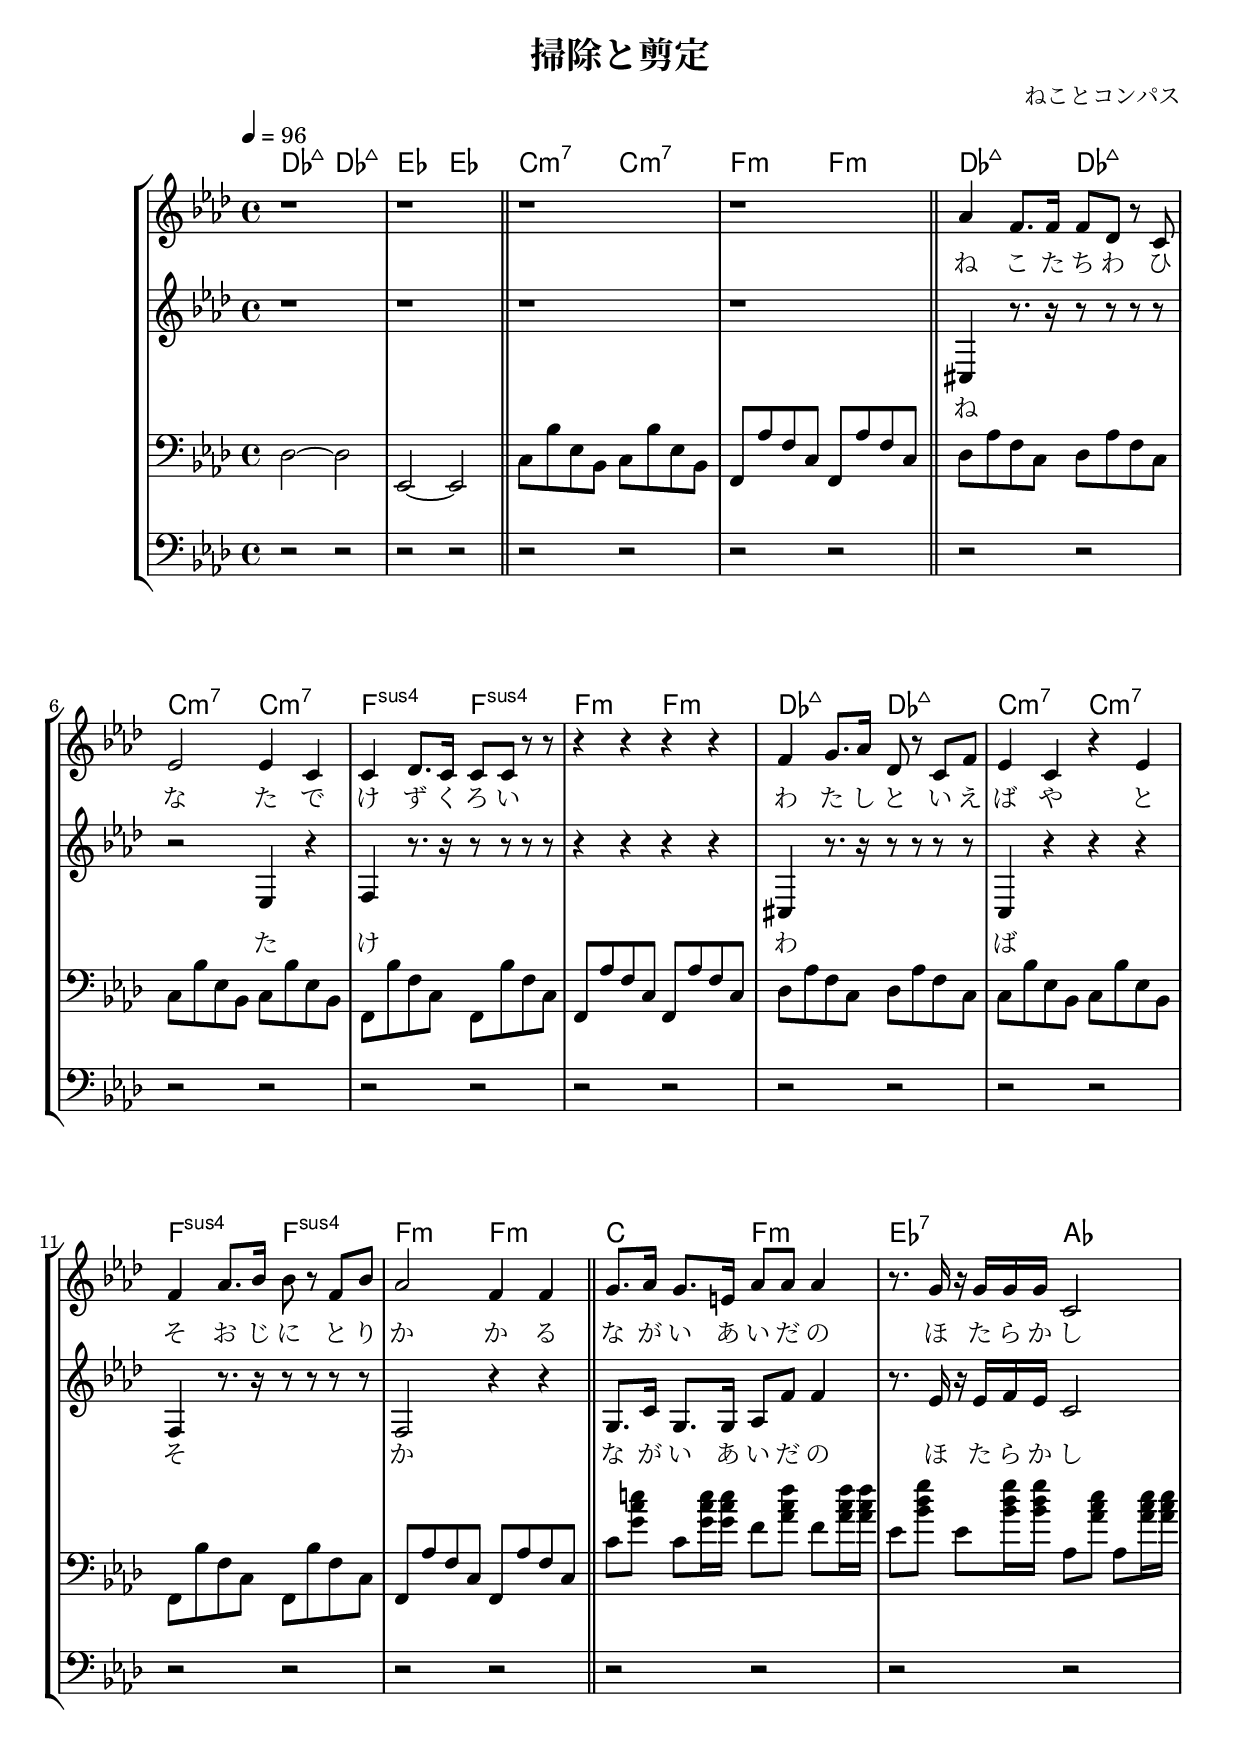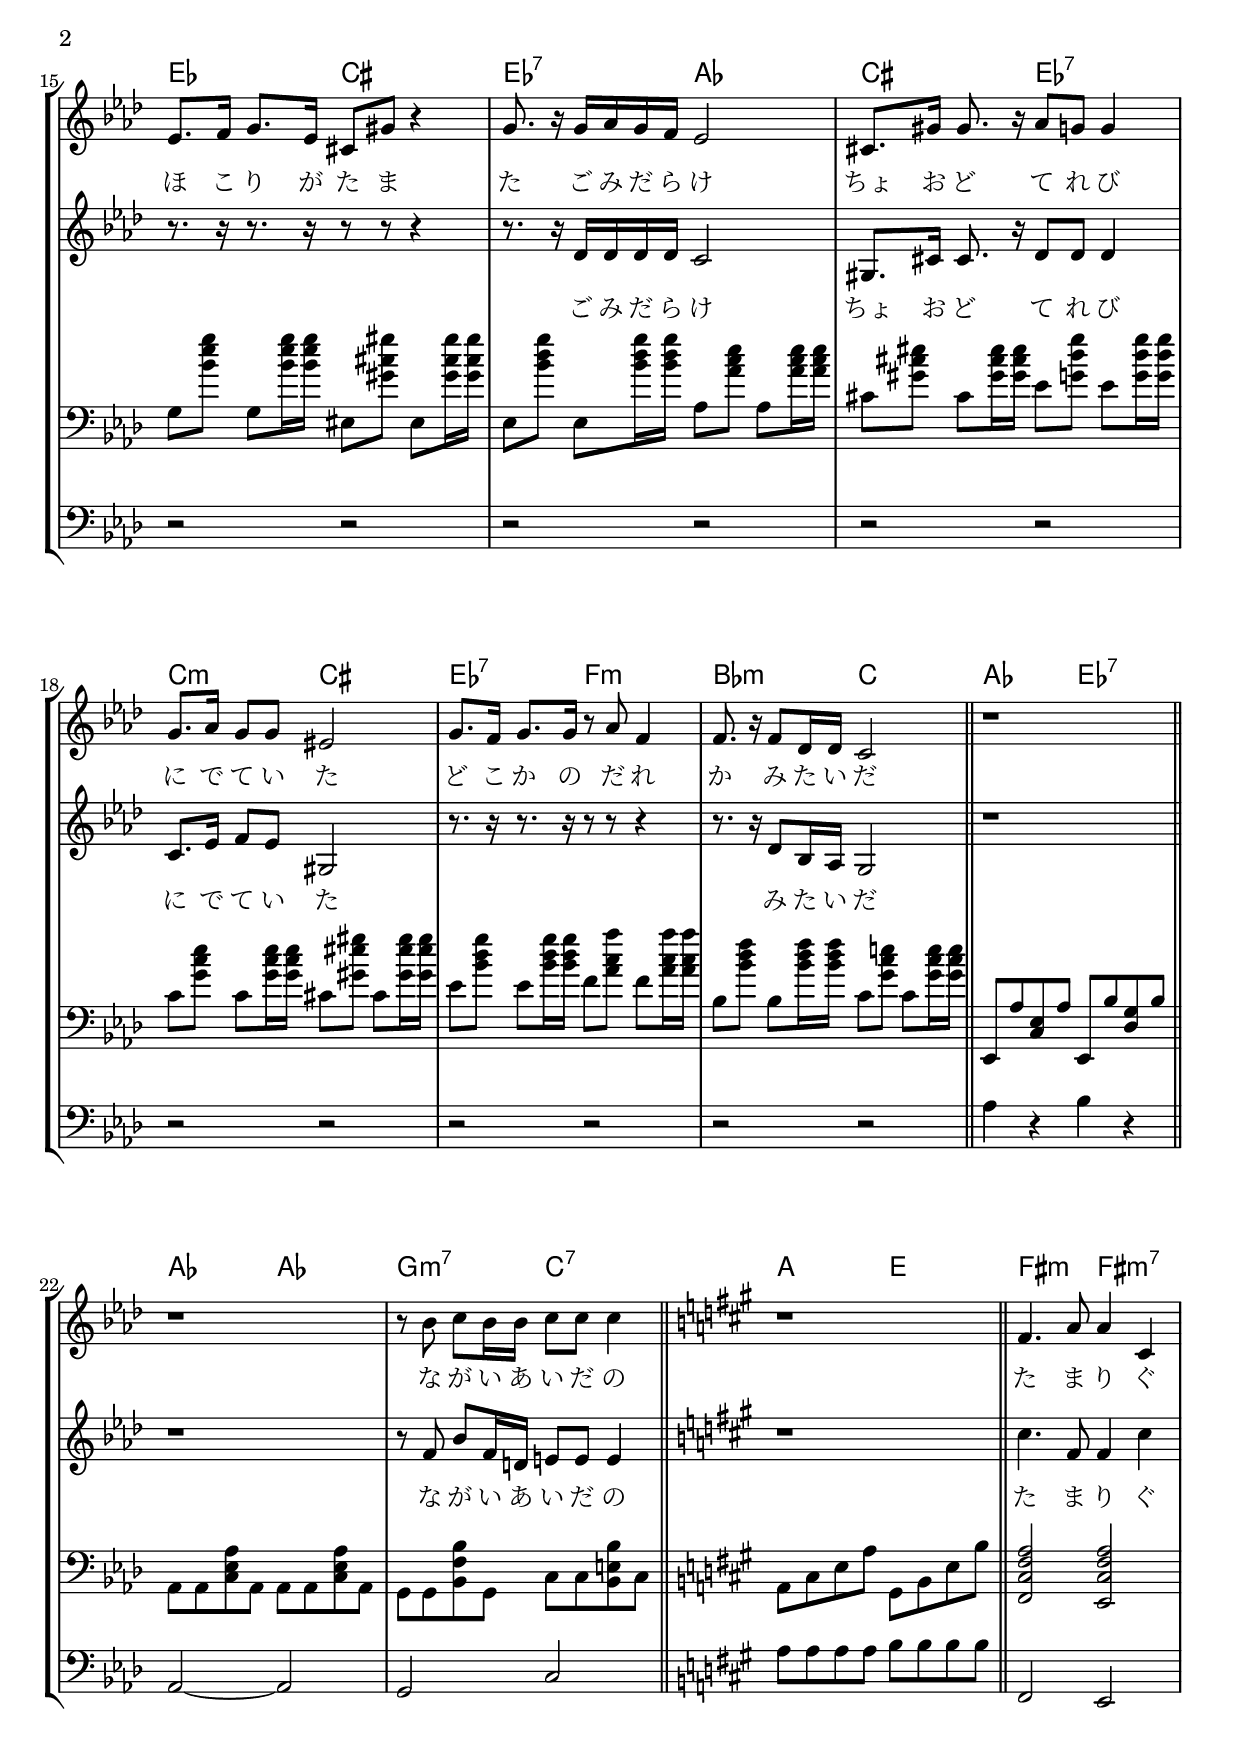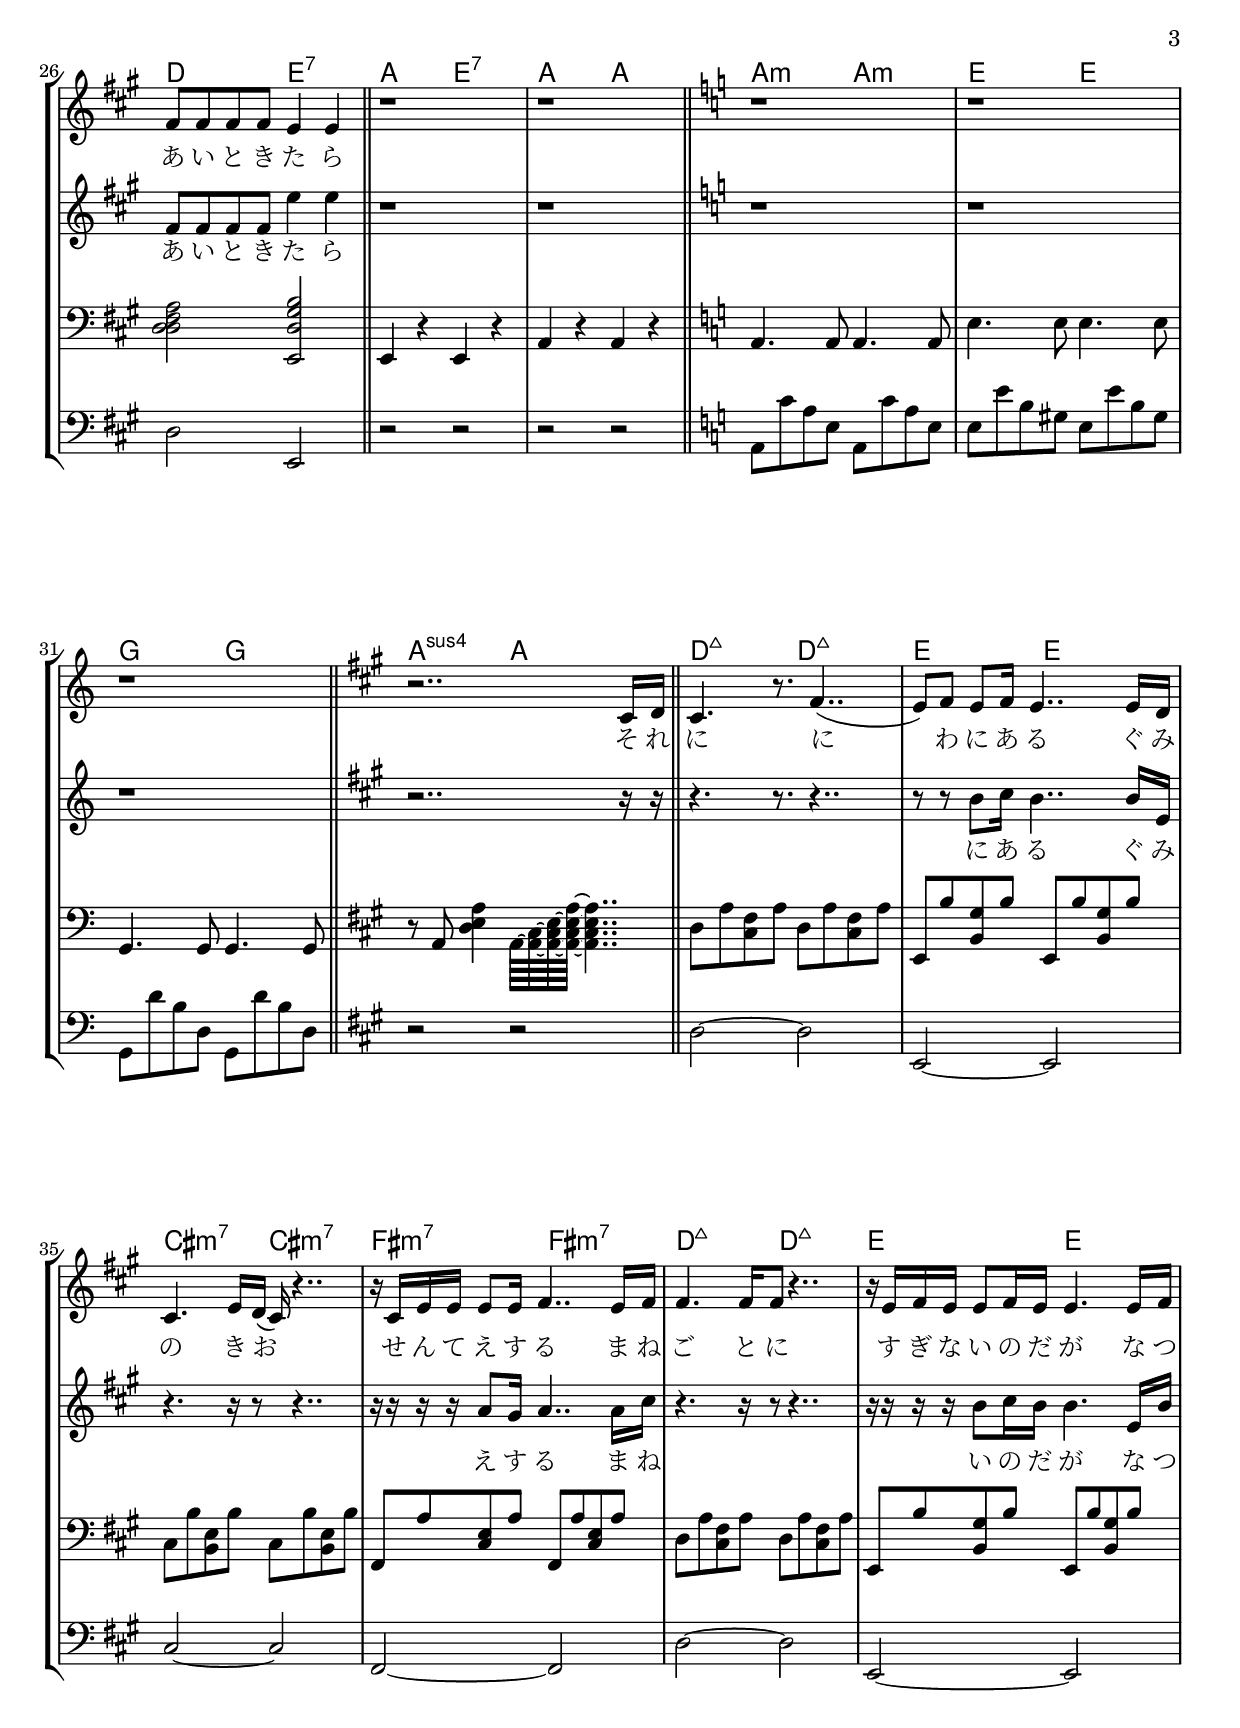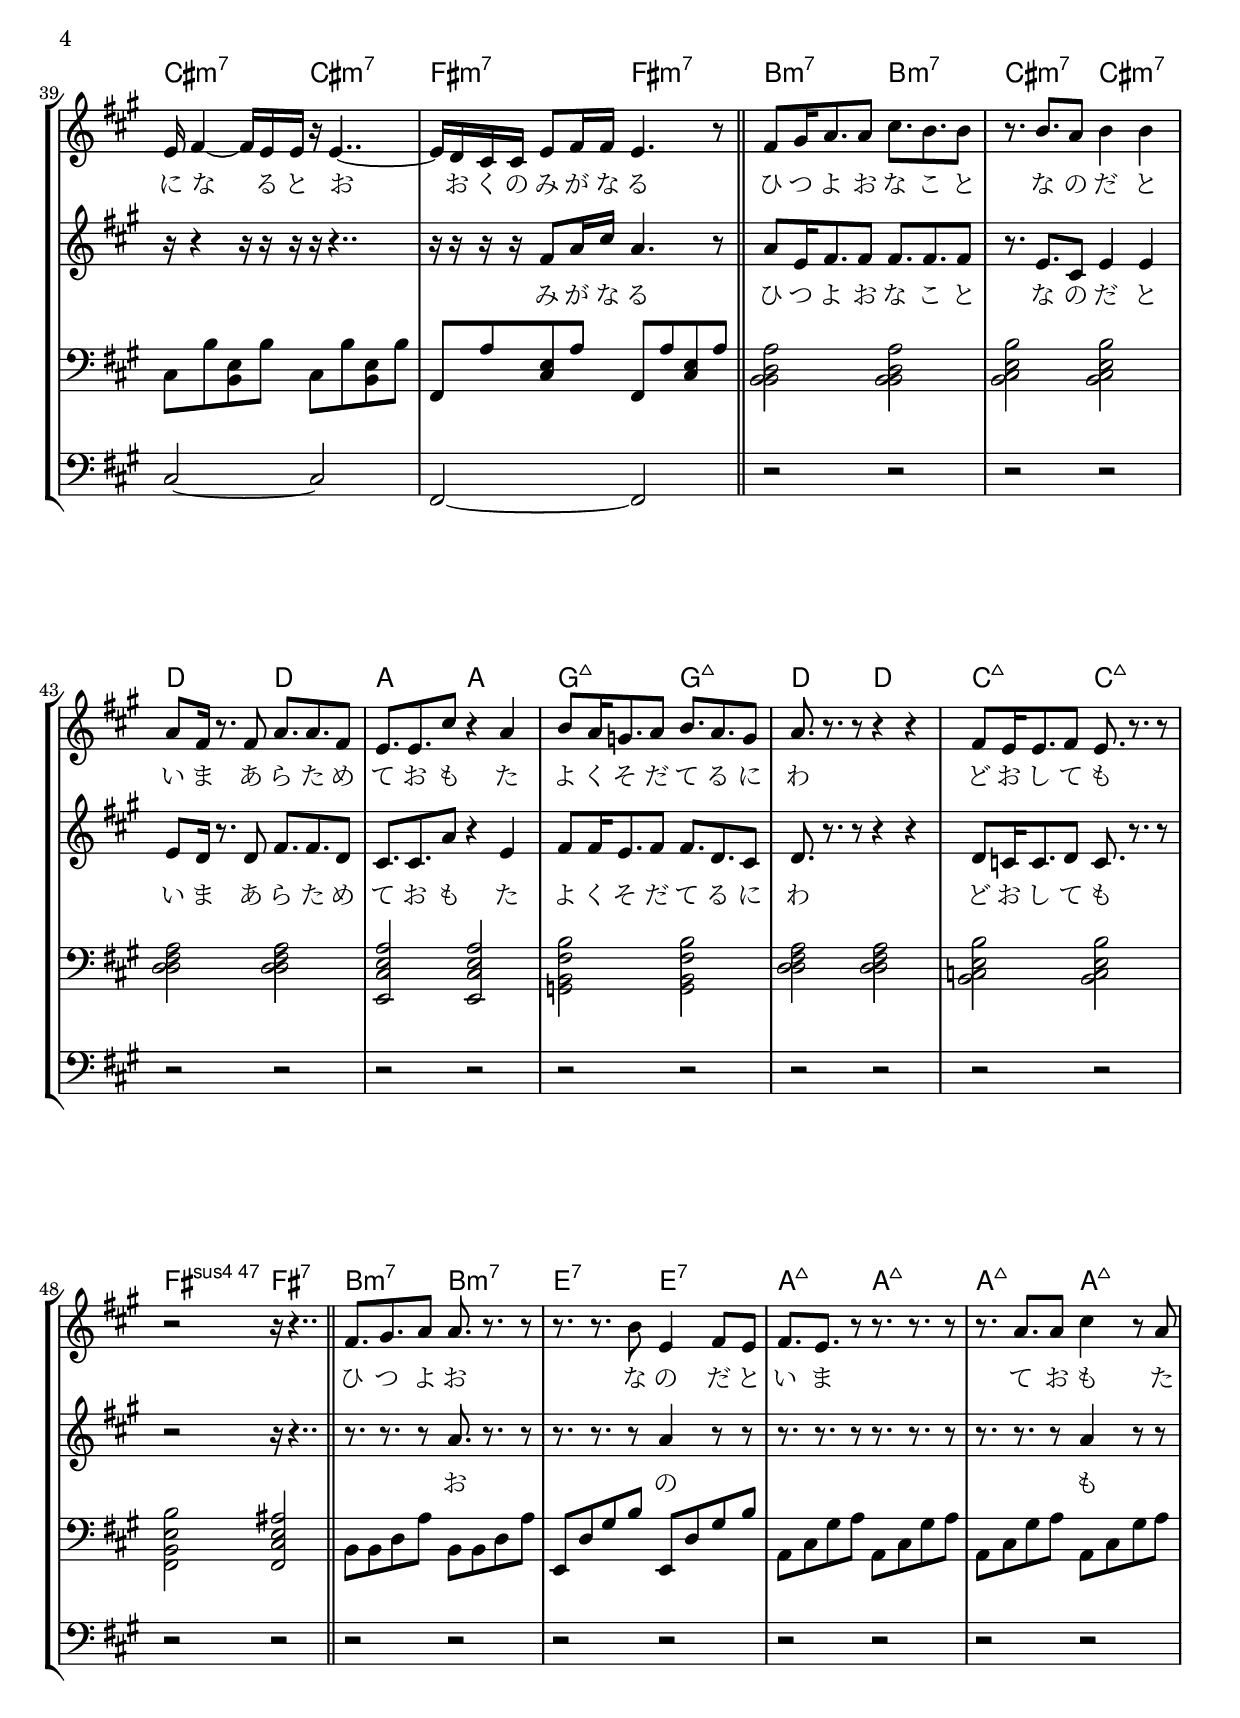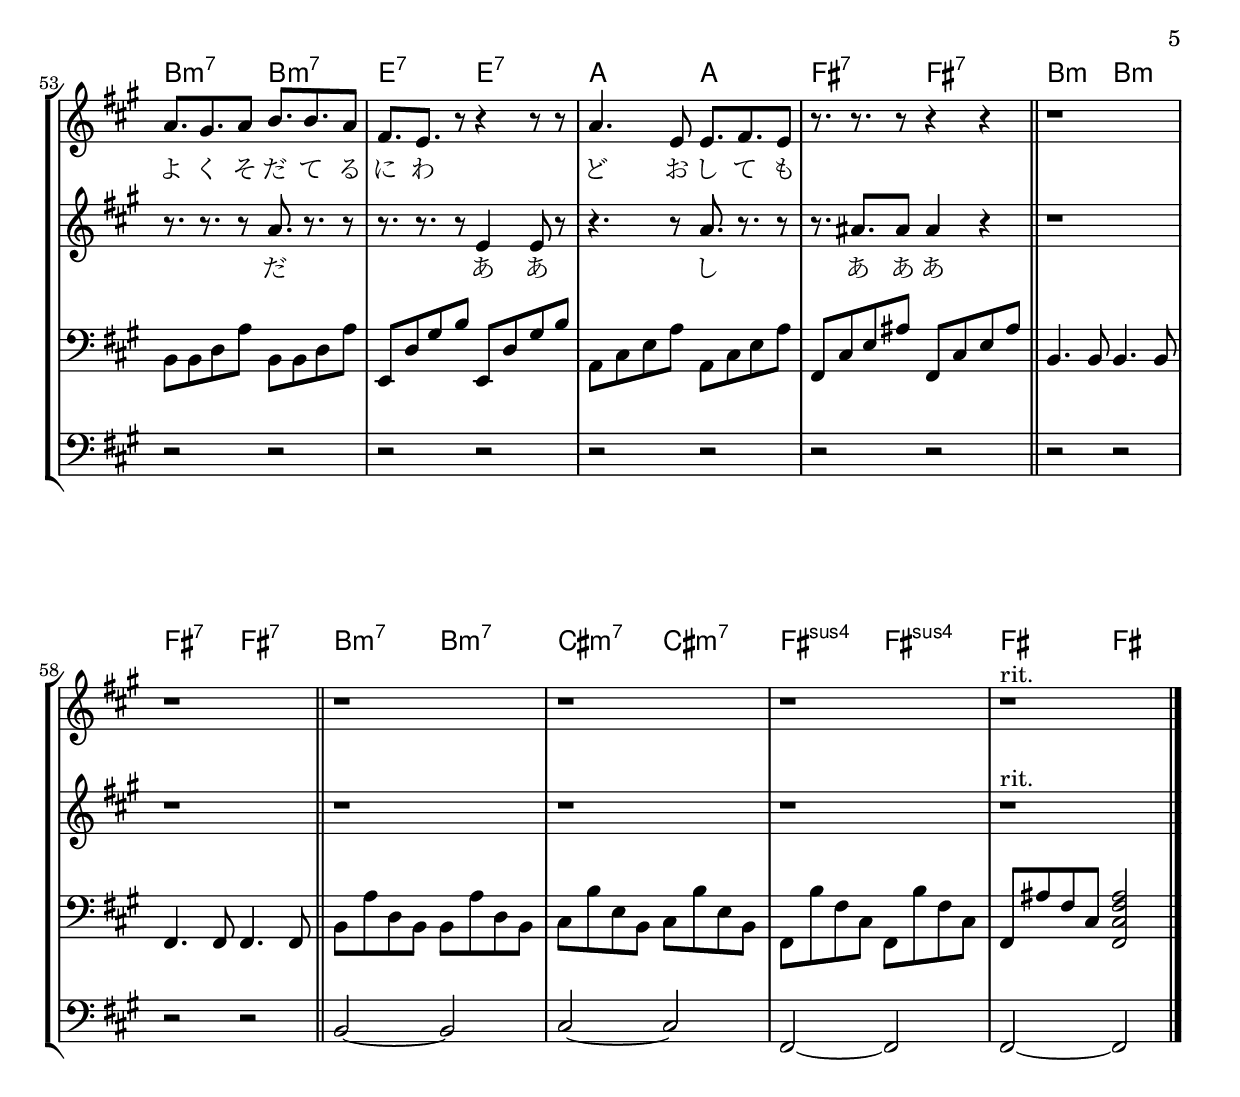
\version "2.12.1"

\header {
	title = \markup {掃除と剪定}
	composer = \markup \center-column {ねことコンパス}
}

harmony = \chordmode {
	des2:maj7 des:maj7 es es 

	c:min7 c:min7 f:m f:m 

	des:maj7 des:maj7 c:min7 c:min7 f:sus4 f:sus4 f:m f:m des:maj7 des:maj7 c:min7 c:min7 f:sus4 f:sus4 f:m f:m 

	c f:m es:7 as es cis es:7 as cis es:7 c:m cis es:7 f:m bes:m c 

	as es:7 

	as as g:min7 c:7 

	a e 

	fis:m fis:min7 d e:7 

	a e:7 a a 

	a:m a:m e e g g 

	a:sus4 a 

	d:maj7 d:maj7 e e cis:min7 cis:min7 fis:min7 fis:min7 d:maj7 d:maj7 e e cis:min7 cis:min7 fis:min7 fis:min7 

	b:min7 b:min7 cis:min7 cis:min7 d d a a g:maj7 g:maj7 d d c:maj7 c:maj7 fis:sus47 fis:7 

	b:min7 b:min7 e:7 e:7 a:maj7 a:maj7 a:maj7 a:maj7 b:min7 b:min7 e:7 e:7 a a fis:7 fis:7 

	b:m b:m fis:7 fis:7 

	b:min7 b:min7 cis:min7 cis:min7 fis:sus4 fis:sus4 fis fis 
}

melody = {
	\key as \major
	\tempo 4 = 96
	r1 | r1   
	r1 | r1   
	\set Staff.midiInstrument = #"fss0.37"
	as'4  f'8.  f'16  f'8  des'8  r8  c'8 
	es'2  es'4  c'4 
	c'4  des'8.  c'16  c'8  c'8  r8  r8 
	r4  r4  r4  r4 
	f'4  g'8.  as'16  des'8  r8  c'8  f'8 
	es'4  c'4  r4  es'4 
	f'4  as'8.  bes'16  bes'8  r8  f'8  bes'8 
	as'2  f'4  f'4
	\set Staff.midiInstrument = #"fss0.37"
	g'8.  as'16  g'8.  e'16  as'8  as'8  as'4 
	r8.  g'16  r16  g'16  g'16  g'16  c'2 
	es'8.  f'16  g'8.  es'16  cis'8  gis'8  r4 
	g'8.  r16  g'16  as'16  g'16  f'16  es'2 
	cis'8.  gis'16  gis'8.  r16  as'8  g'8  g'4 
	g'8.  as'16  g'8  g'8  eis'2 
	g'8.  f'16  g'8.  g'16  r8  as'8  f'4 
	f'8.  r16  f'8  des'16  des'16  c'2
	r1   
	\set Staff.midiInstrument = #"fss0.37"
	r1
r8 bes'8  c''8  bes'16  bes'16  c''8  c''8  c''4
	\key a \major
	r1   
	\set Staff.midiInstrument = #"fss0.37"
	fis'4.  a'8  a'4  cis'4 
	fis'8  fis'8  fis'8  fis'8  e'4  e'4
	r1 | r1   
	\key c \major
	r1 | r1 | r1   
	\key a \major
	r2.. 
	\set Staff.midiInstrument = #"fss0.37"
	cis'16  d'16 
	cis'4.  r8.  fis'4.. 
	(e'8)  fis'8  e'8  fis'16  e'4..  e'16  d'16 
	cis'4.  e'16  d'16  (cis'16)  r4.. 
	r16  cis'16  e'16  e'16  e'8  e'16  fis'4..  e'16  fis'16 
	fis'4.  fis'16  fis'8  r4.. 
	r16  e'16  fis'16  e'16  e'8  fis'16  e'16  e'4.  e'16  fis'16 
	e'16  fis'4~fis'16  e'16  e'16  r16  e'4..~ 
	e'16  d'16  cis'16  cis'16  e'8  fis'16  fis'16  e'4.  	r8 	\set Staff.midiInstrument = #"fss0.37"
	fis'8  gis'16  a'8.  a'8  cis''8.  b'8.  b'8 
	r8.  b'8.  a'8  b'4  b'4 
	a'8  fis'16  r8.  fis'8  a'8.  a'8.  fis'8 
	e'8.  e'8.  cis''8  r4  a'4 
	b'8  a'16  g'8.  a'8  b'8.  a'8.  g'8 
	a'8.  r8.  r8  r4  r4 
	fis'8  e'16  e'8.  fis'8  e'8.  r8.  r8 
	r2  r16  	r4.. 	\set Staff.midiInstrument = #"Pad 8 (sweep)"
	fis'8.  gis'8.  a'8  a'8.  r8.  r8 
	r8.  r8.  b'8  e'4  fis'8  e'8 
	fis'8.  e'8.  r8  r8.  r8.  r8 
	r8.  a'8.  a'8  cis''4  r8  a'8 
	a'8.  gis'8.  a'8  b'8.  b'8.  a'8 
	fis'8.  e'8.  r8  r4  r8  r8 
	a'4.  e'8  e'8.  fis'8.  e'8 
	r8.  r8.  r8  r4  	r4 	r1 | r1   
	r1 | r1 | r1 | r1^"rit." \bar "|."
}

words = \lyricmode {
	
	
	ね  こ  た  ち  わ  ひ  な  た  で  け  ず  く  ろ  い  わ  た  し  と  い  え  ば  や  と  そ  お  じ  に  と  り  か  か  る  
	な  が  い  あ  い  だ  の  ほ  た  ら  か  し  ほ  こ  り  が  た  ま  た  ご  み  だ  ら  け  ちょ  お  ど  て  れ  び  に  で  て  い  た  ど  こ  か  の  だ  れ  か  み  た  い  だ  
	
	な  が  い  あ  い  だ  の  
	
	た  ま  り  ぐ  あ  い  と  き  た  ら  
	
	
	
	そ  れ  に  に  わ  に  あ  る  ぐ  み  の  き  お  せ  ん  て  え  す  る  ま  ね  ご  と  に  す  ぎ  な  い  の  だ  が  な  つ  に  な  る  と  お  お  く  の  み  が  な  る  
	ひ  つ  よ  お  な  こ  と  な  の  だ  と  い  ま  あ  ら  た  め  て  お  も  た  よ  く  そ  だ  て  る  に  わ  ど  お  し  て  も  
	ひ  つ  よ  お  な  の  だ  と  い  ま  て  お  も  た  よ  く  そ  だ  て  る  に  わ  ど  お  し  て  も  
	
	
}

secondmelody = {
	\key as \major
	\tempo 4 = 96
	r1 | r1   
	r1 | r1   
	\set Staff.midiInstrument = #"Acoustic Bass"
	cis4  r8.  r16  r8  r8  r8  r8 
	r2  es4  r4 
	f4  r8.  r16  r8  r8  r8  r8 
	r4  r4  r4  r4 
	cis4  r8.  r16  r8  r8  r8  r8 
	c4  r4  r4  r4 
	f4  r8.  r16  r8  r8  r8  r8 
	f2  r4  r4
	\set Staff.midiInstrument = #"Voice Oohs"
	g8.  c'16  g8.  g16  as8  f'8  f'4 
	r8.  es'16  r16  es'16  f'16  es'16  c'2 
	r8.  r16  r8.  r16  r8  r8  r4 
	r8.  r16  des'16  des'16  des'16  des'16  c'2 
	gis8.  cis'16  cis'8.  r16  des'8  des'8  des'4 
	c'8.  es'16  f'8  es'8  gis2 
	r8.  r16  r8.  r16  r8  r8  r4 
	r8.  r16  des'8  bes16  as16  g2
	r1   
	\set Staff.midiInstrument = #"fss0.29"
	r1
r8 f'8  bes'8  f'16  d'16  e'8  e'8  e'4
	\key a \major
	r1   
	\set Staff.midiInstrument = #"fss0.35"
	cis''4.  fis'8  fis'4  cis''4 
	fis'8  fis'8  fis'8  fis'8  e''4  e''4
	r1 | r1   
	\key c \major
	r1 | r1 | r1   
	\key a \major
	r2.. 
	\set Staff.midiInstrument = #"Pad 7 (halo)"
	r16  r16 
	r4.  r8.  r4.. 
	r8  r8  b'8  cis''16  b'4..  b'16  e'16 
	r4.  r16  r8  r4.. 
	r16  r16  r16  r16  a'8  gis'16  a'4..  a'16  cis''16 
	r4.  r16  r8  r4.. 
	r16  r16  r16  r16  b'8  cis''16  b'16  b'4.  e'16  b'16 
	r16  r4 r16  r16  r16  r16  r4.. 
	r16  r16  r16  r16  fis'8  a'16  cis''16  a'4.  	r8 	\set Staff.midiInstrument = #"fss0.35"
	a'8  e'16  fis'8.  fis'8  fis'8.  fis'8.  fis'8 
	r8.  e'8.  cis'8  e'4  e'4 
	e'8  d'16  r8.  d'8  fis'8.  fis'8.  d'8 
	cis'8.  cis'8.  a'8  r4  e'4 
	fis'8  fis'16  e'8.  fis'8  fis'8.  d'8.  cis'8 
	d'8.  r8.  r8  r4  r4 
	d'8  c'16  c'8.  d'8  c'8.  r8.  r8 
	r2  r16  	r4.. 	\set Staff.midiInstrument = #"FX 4 (atmosphere)"
	r8.  r8.  r8  a'8.  r8.  r8 
	r8.  r8.  r8  a'4  r8  r8 
	r8.  r8.  r8  r8.  r8.  r8 
	r8.  r8.  r8  a'4  r8  r8 
	r8.  r8.  r8  a'8.  r8.  r8 
	r8.  r8.  r8  e'4  e'8  r8 
	r4.  r8  a'8.  r8.  r8 
	r8.  ais'8.  ais'8  ais'4  	r4 	r1 | r1   
	r1 | r1 | r1 | r1^"rit." \bar "|."
}

secondwords = \lyricmode {
	
	
	ね  た  け  わ  ば  そ  か  
	な  が  い  あ  い  だ  の  ほ  た  ら  か  し  ご  み  だ  ら  け  ちょ  お  ど  て  れ  び  に  で  て  い  た  み  た  い  だ  
	
	な  が  い  あ  い  だ  の  
	
	た  ま  り  ぐ  あ  い  と  き  た  ら  
	
	
	
	に  あ  る  ぐ  み  え  す  る  ま  ね  い  の  だ  が  な  つ  み  が  な  る  
	ひ  つ  よ  お  な  こ  と  な  の  だ  と  い  ま  あ  ら  た  め  て  お  も  た  よ  く  そ  だ  て  る  に  わ  ど  お  し  て  も  
	お  の  も  だ  あ  あ  し  あ  あ  あ  
	
	
}

tempochange = {
	\tempo 4 = 96
	r1 | r1 \bar "||"
	\tempo 4 = 96
	r1 | r1 \bar "||"
	\tempo 4 = 96
	r1 | r1 | r1 | r1 | r1 | r1 | r1 | r1 \bar "||"
	\tempo 4 = 96
	r1 | r1 | r1 | r1 | r1 | r1 | r1 | r1 \bar "||"
	\tempo 4 = 96
	r1 \bar "||"
	\tempo 4 = 96
	r1 | r1 \bar "||"
	\tempo 4 = 96
	r1 \bar "||"
	\tempo 4 = 96
	r1 | r1 \bar "||"
	\tempo 4 = 96
	r1 | r1 \bar "||"
	\tempo 4 = 96
	r1 | r1 | r1 \bar "||"
	\tempo 4 = 96
	r1 \bar "||"
	\tempo 4 = 96
	r1 | r1 | r1 | r1 | r1 | r1 | r1 | r1 \bar "||"
	\tempo 4 = 96
	r1 | r1 | r1 | r1 | r1 | r1 | r1 | r1 \bar "||"
	\tempo 4 = 96
	r1 | r1 | r1 | r1 | r1 | r1 | r1 | r1 \bar "||"
	\tempo 4 = 96
	r1 | r1 \bar "||"
	\tempo 4 = 96
	r1 | r1 | r1 | \tempo 4 = 72 r2 \tempo 4 = 64 r2 \bar "|."
}

mainacc = {
	\clef bass
	\set Staff.midiInstrument = #"Blown Bottle"
	\key as \major
	\tempo 4 = 96
	des2
	~des2
	es,2
	~es,2
	\bar "||"

	\set Staff.midiInstrument = #"Pad 3 (polysynth)"
	c8 bes es bes,
	c8 bes es bes,
	f,8 as f c
	f,8 as f c
	\bar "||"

	\set Staff.midiInstrument = #"Tenor Sax"
	des8 as f c
	des8 as f c
	c8 bes es bes,
	c8 bes es bes,
	f,8 bes f c
	f,8 bes f c
	f,8 as f c
	f,8 as f c
	des8 as f c
	des8 as f c
	c8 bes es bes,
	c8 bes es bes,
	f,8 bes f c
	f,8 bes f c
	f,8 as f c
	f,8 as f c
	\bar "||"

	\set Staff.midiInstrument = #"Bassoon"
	c'8 <g' c'' e''> c' <g' c'' e''>16 <g' c'' e''>
	f'8 <as' c'' f''> f' <as' c'' f''>16 <as' c'' f''>
	es'8 <bes' des'' g''> es' <bes' des'' g''>16 <bes' des'' g''>
	as8 <as' c'' es''> as <as' c'' es''>16 <as' c'' es''>
	g8 <bes' es'' g''> g <bes' es'' g''>16 <bes' es'' g''>
	eis8 <gis' cis'' gis''> eis <gis' cis'' gis''>16 <gis' cis'' gis''>
	es8 <bes' des'' g''> es <bes' des'' g''>16 <bes' des'' g''>
	as8 <as' c'' es''> as <as' c'' es''>16 <as' c'' es''>
	cis'8 <gis' cis'' eis''> cis' <gis' cis'' eis''>16 <gis' cis'' eis''>
	es'8 <g' des'' g''> es' <g' des'' g''>16 <g' des'' g''>
	c'8 <g' c'' es''> c' <g' c'' es''>16 <g' c'' es''>
	cis'8 <gis' eis'' gis''> cis' <gis' eis'' gis''>16 <gis' eis'' gis''>
	es'8 <bes' des'' g''> es' <bes' des'' g''>16 <bes' des'' g''>
	f'8 <as' c'' as''> f' <as' c'' as''>16 <as' c'' as''>
	bes8 <bes' des'' f''> bes <bes' des'' f''>16 <bes' des'' f''>
	c'8 <g' c'' e''> c' <g' c'' e''>16 <g' c'' e''>
	\bar "||"

	\set Staff.midiInstrument = #"Lead 2 (sawtooth)"
	es,8 as <c es> as
	es,8 bes <des g> bes
	\bar "||"

	\set Staff.midiInstrument = #"Bassoon"
	as,8 as,8 <c es as>8 as,8
	as,8 as,8 <c es as>8 as,8
	g,8 g,8 <bes, f bes>8 g,8
	c8 c8 <bes, e bes>8 c8
	\bar "||"

	\set Staff.midiInstrument = #"Distorted Guitar"
	\key a \major
	a,8 cis8 e8 a8
	gis,8 b,8 e8 b8
	\bar "||"

	\set Staff.midiInstrument = #"Flute"
	<fis, cis fis a>2
	<e, cis fis a>2
	<d d fis a>2
	<e, d gis b>2
	\bar "||"

	\set Staff.midiInstrument = #"Flute"
	e,4 r4
	e,4 r4
	a,4 r4
	a,4 r4
	\bar "||"

	\set Staff.midiInstrument = #"Tuba"
	\key c \major
	a,4.a,8
	a,4.a,8
	e4.e8
	e4.e8
	g,4.g,8
	g,4.g,8
	\bar "||"

	\set Staff.midiInstrument = #"Rock Organ"
	\key a \major
	r8 a,8 <d e a>4
	a,64~ <a,~ cis~> <a,~ cis~ e~> <a, cis e a>~ <a, cis e a>4..
	\bar "||"

	\set Staff.midiInstrument = #"Bassoon"
	d8 a <cis fis> a
	d8 a <cis fis> a
	e,8 b <b, gis> b
	e,8 b <b, gis> b
	cis8 b <b, e> b
	cis8 b <b, e> b
	fis,8 a <cis e> a
	fis,8 a <cis e> a
	d8 a <cis fis> a
	d8 a <cis fis> a
	e,8 b <b, gis> b
	e,8 b <b, gis> b
	cis8 b <b, e> b
	cis8 b <b, e> b
	fis,8 a <cis e> a
	fis,8 a <cis e> a
	\bar "||"

	\set Staff.midiInstrument = #"Bassoon"
	<b, b, d a>2
	<b, b, d a>2
	<cis b, e b>2
	<cis b, e b>2
	<d d fis a>2
	<d d fis a>2
	<e, cis e a>2
	<e, cis e a>2
	<g, b, fis b>2
	<g, b, fis b>2
	<d d fis a>2
	<d d fis a>2
	<c b, e b>2
	<c b, e b>2
	<fis, b, e b>2
	<fis, cis e ais>2
	\bar "||"

	\set Staff.midiInstrument = #"Flute"
	b,8 b,8 d8 a8
	b,8 b,8 d8 a8
	e,8 d8 gis8 b8
	e,8 d8 gis8 b8
	a,8 cis8 gis8 a8
	a,8 cis8 gis8 a8
	a,8 cis8 gis8 a8
	a,8 cis8 gis8 a8
	b,8 b,8 d8 a8
	b,8 b,8 d8 a8
	e,8 d8 gis8 b8
	e,8 d8 gis8 b8
	a,8 cis8 e8 a8
	a,8 cis8 e8 a8
	fis,8 cis8 e8 ais8
	fis,8 cis8 e8 ais8
	\bar "||"

	\set Staff.midiInstrument = #"FX 2 (soundtrack)"
	b,4.b,8
	b,4.b,8
	fis,4.fis,8
	fis,4.fis,8
	\bar "||"

	\set Staff.midiInstrument = #"Synthstrings 2"
	b,8 a d b,
	b,8 a d b,
	cis8 b e b,
	cis8 b e b,
	fis,8 b fis cis
	fis,8 b fis cis
	fis,8 ais fis cis
	<fis, cis fis ais>2
	\bar "|."
}

subacc = {
	\clef bass
	\set Staff.midiInstrument = #"Acoustic grand"
	\key as \major
	\tempo 4 = 96
	r2
	r2
	r2
	r2
	\bar "||"

	\set Staff.midiInstrument = #"Acoustic grand"
	r2
	r2
	r2
	r2
	\bar "||"

	\set Staff.midiInstrument = #"Acoustic grand"
	r2
	r2
	r2
	r2
	r2
	r2
	r2
	r2
	r2
	r2
	r2
	r2
	r2
	r2
	r2
	r2
	\bar "||"

	\set Staff.midiInstrument = #"Acoustic grand"
	r2
	r2
	r2
	r2
	r2
	r2
	r2
	r2
	r2
	r2
	r2
	r2
	r2
	r2
	r2
	r2
	\bar "||"

	\set Staff.midiInstrument = #"Pad 1 (new age)"
	as4 r4
	bes4 r4
	\bar "||"

	\set Staff.midiInstrument = #"Distorted Guitar"
	as,2
	~as,2
	g,2
	~c2
	\bar "||"

	\set Staff.midiInstrument = #"Synthbrass 1"
	\key a \major
	a8 a8 a8 a8
	b8 b8 b8 b8
	\bar "||"

	\set Staff.midiInstrument = #"Overdriven Guitar"
	fis,2
	~e,2
	d2
	~e,2
	\bar "||"

	\set Staff.midiInstrument = #"Acoustic grand"
	r2
	r2
	r2
	r2
	\bar "||"

	\set Staff.midiInstrument = #"Pad 4 (choir)"
	\key c \major
	a,8 c' a e
	a,8 c' a e
	e8 e' b gis
	e8 e' b gis
	g,8 d' b d
	g,8 d' b d
	\bar "||"

	\set Staff.midiInstrument = #"Acoustic grand"
	\key a \major
	r2
	r2
	\bar "||"

	\set Staff.midiInstrument = #"Rock Organ"
	d2
	~d2
	e,2
	~e,2
	cis2
	~cis2
	fis,2
	~fis,2
	d2
	~d2
	e,2
	~e,2
	cis2
	~cis2
	fis,2
	~fis,2
	\bar "||"

	\set Staff.midiInstrument = #"Acoustic grand"
	r2
	r2
	r2
	r2
	r2
	r2
	r2
	r2
	r2
	r2
	r2
	r2
	r2
	r2
	r2
	r2
	\bar "||"

	\set Staff.midiInstrument = #"Acoustic grand"
	r2
	r2
	r2
	r2
	r2
	r2
	r2
	r2
	r2
	r2
	r2
	r2
	r2
	r2
	r2
	r2
	\bar "||"

	\set Staff.midiInstrument = #"Acoustic grand"
	r2
	r2
	r2
	r2
	\bar "||"

	\set Staff.midiInstrument = #"Bright Acoustic"
	b,2
	~b,2
	cis2
	~cis2
	fis,2
	~fis,2
	fis,2
	~fis,2
	\bar "|."
}

percA = {
	\drummode {
	r1 |r1 \bar "||"
	r1 |r1 \bar "||"
	r1 |r1 |r1 |r1 |r1 |r1 |r1 |r1 \bar "||"
	r1  |r1  |r1  |r1  |r1  |r1  |r1  |r2 r8 hho4 hho8  \bar "||"
	hh4 hh8 hh4. hh4  \bar "||"
	cymr4 cymr4 cymr4 cymr4  |cymr4 cymr8 cymr16 cymr16 cymr4 cymr4  \bar "||"
	hh4 hh4 hh2  \bar "||"
	hh8 hh8 hh8 hh8 hh8 hh8 hh8 hh8  |r8 hh2. r8  \bar "||"
	r1 |r1 \bar "||"
	r1 |r1 |r1 \bar "||"
	r1 \bar "||"
	r1  |r1  |r1  |r1  |r1  |r1  |r1  |r2 r8 hho4 hho8  \bar "||"
	r8 cymr16 cymr16 cymr8 cymr16 cymr16 cymr8 cymr16 cymr16 cymr8 cymr8  |cymr8 cymr16 cymr16 cymr8 cymr16 cymr16 cymr8 cymr16 cymr16 cymr8 cymr8  |cymr8 cymr16 cymr16 cymr8 cymr16 cymr16 cymr8 cymr16 cymr16 cymr8 cymr16 cymr16  |cymr8 cymr16 cymr16 cymr8 cymr16 cymr16 cymr8 cymr16 cymr16 cymr8 cymr8  |r8 cymr16 cymr16 cymr8 cymr16 cymr16 cymr8 cymr16 cymr16 cymr8 cymr8  |cymr8 cymr16 cymr16 cymr8 cymr16 cymr16 cymr8 cymr16 cymr16 cymr8 cymr8  |cymr8 cymr16 cymr16 cymr8 cymr16 cymr16 cymr8 cymr16 cymr16 cymr8 cymr16 cymr16  |cymr8 cymr16 cymr16 cymr8 cymr16 cymr16 cymr8 cymr16 cymr16 cymr8 cymr8  \bar "||"
	cymr4 cymr4 cymr4 cymr4  |cymr4 cymr8 cymr16 cymr16 cymr4 cymr4  |cymr4 cymr4 cymr4 cymr4  |cymr4 cymr2.  |cymr4 cymr4 cymr4 cymr4  |cymr4 cymr8 cymr16 cymr16 cymr4 cymr4  |cymr4 cymr4 cymr4 cymr4  |cymr4 cymr2.  \bar "||"
	r1 |r1 \bar "||"
	r1  |r1  |r1  |r2 r8 hho4 hho8  \bar "|."
	}
}

percB = {
	\drummode {
	r1 |r1 \bar "||"
	r1 |r1 \bar "||"
	r1 |r1 |r1 |r1 |r1 |r1 |r1 |r1 \bar "||"
	r4. hhp2 hhp8  |r4. hhp2 hhp8  |r4. hhp2 hhp8  |r4. hhp2 hhp8  |r4. hhp2 hhp8  |r4. hhp2 hhp8  |r4. hhp2 hhp8  |hhp4 hhp4 hhp4 hhp4  \bar "||"
	r8 hhp2 hhp4.  \bar "||"
	r2 sn2  |r2 sn2  \bar "||"
	r4 sn4 r16 sn16 sn16 sn16 sn16 sn16 sn16 sn16  \bar "||"
	r4 sn8. sn8 sn8. sn8. sn16  |r4 sn2 sn4  \bar "||"
	r1 |r1 \bar "||"
	r1 |r1 |r1 \bar "||"
	r1 \bar "||"
	r4. hhp2 hhp8  |r4. hhp2 hhp8  |r4. hhp2 hhp8  |r4. hhp2 hhp8  |r4. hhp2 hhp8  |r4. hhp2 hhp8  |r4. hhp2 hhp8  |hhp4 hhp4 hhp4 hhp4  \bar "||"
	r4 sn2 sn4  |r4 sn8 sn4. sn4  |r4 sn2 sn4  |r4 sn8 sn4. sn4  |r4 sn2 sn4  |r4 sn8 sn4. sn4  |r4 sn2 sn4  |r4 sn2 sn8 sn16 sn16  \bar "||"
	r2 sn2  |r2 sn2  |r2 sn2  |r8 sn8 sn2.  |r2 sn2  |r2 sn2  |r2 sn2  |r8 sn8 sn2.  \bar "||"
	r1 |r1 \bar "||"
	r4. hhp2 hhp8  |r4. hhp2 hhp8  |r4. hhp2 hhp8  |hhp4 hhp4 hhp4 hhp4  \bar "|."
	}
}

percC = {
	\drummode {
	r1 |r1 \bar "||"
	r1 |r1 \bar "||"
	r1 |r1 |r1 |r1 |r1 |r1 |r1 |r1 \bar "||"
	hh4 hh4 hh4 hh4  |hh4 hh4 hh4 hh4  |hh4 hh4 hh4 hh4  |hh4 hh4 hh4 hh4  |hh4 hh4 hh4 hh4  |hh4 hh4 hh4 hh4  |hh4 hh4 hh4 hh4  |r4. hh2 r8  \bar "||"
	r4 sn2 sn8 sn16 sn16  \bar "||"
	bd2. r8 bd8  |bd2 r8 bd4.  \bar "||"
	bd8 bd8 bd8 bd8 bd8 bd8 bd8 bd8  \bar "||"
	bd8 bd4 bd2 bd8  |bd8 bd4. bd4. bd8  \bar "||"
	r1 |r1 \bar "||"
	r1 |r1 |r1 \bar "||"
	r1 \bar "||"
	hh4 hh4 hh4 hh4  |hh4 hh4 hh4 hh4  |hh4 hh4 hh4 hh4  |hh4 hh4 hh4 hh4  |hh4 hh4 hh4 hh4  |hh4 hh4 hh4 hh4  |hh4 hh4 hh4 hh4  |r4. hh2 r8  \bar "||"
	bd8. bd16 bd8. bd16 bd8. bd16 bd8. bd16  |bd8. bd16 bd8. bd16 bd8. bd16 bd4  |bd8. bd16 bd8. bd16 bd8. bd16 bd8. bd16  |bd8. bd16 bd8. bd16 bd8. bd16 bd4  |bd8. bd16 bd8. bd16 bd8. bd16 bd8. bd16  |bd8. bd16 bd8. bd16 bd8. bd16 bd4  |bd8. bd16 bd8. bd16 bd8. bd16 bd8. bd16  |bd8. bd16 bd8. bd16 bd8. bd16 bd8. bd16  \bar "||"
	bd2. r8 bd8  |bd2. r8 bd8  |bd2. r8 bd8  |bd4. bd8 bd4. bd8  |bd2. r8 bd8  |bd2. r8 bd8  |bd2. r8 bd8  |bd2 r8 bd4.  \bar "||"
	r1 |r1 \bar "||"
	hh4 hh4 hh4 hh4  |hh4 hh4 hh4 hh4  |hh4 hh4 hh4 hh4  |r4. hh2 r8  \bar "|."
	}
}

percD = {
	\drummode {
	r1 |r1 \bar "||"
	r1 |r1 \bar "||"
	r1 |r1 |r1 |r1 |r1 |r1 |r1 |r1 \bar "||"
	bd2. r8 bd8  |bd8. bd8. bd2 bd8  |bd2. r8 bd8  |bd8. bd8. bd2 bd8  |bd2. r8 bd8  |bd8. bd8. bd2 bd8  |bd2. r8 bd8  |bd8. bd4. r16 bd4 bd8  \bar "||"
	bd8 bd4 r16 bd8. bd4 bd8  \bar "||"
	r1 |r8. tommh8. tommh2 r8  \bar "||"
	r8 hho4 hho2 r8  \bar "||"
	r1  |r2 r8 hho4.  \bar "||"
	r1 |r1 \bar "||"
	r1 |r1 |r1 \bar "||"
	r1 \bar "||"
	bd2. r8 bd8  |bd8. bd8. bd2 bd8  |bd2. r8 bd8  |bd8. bd8. bd2 bd8  |bd2. r8 bd8  |bd8. bd8. bd2 bd8  |bd2. r8 bd8  |bd8. bd4. r16 bd4 bd8  \bar "||"
	r1  |r2 r16 tommh4. r16  |r1  |r2 r16 tommh4. r16  |r1  |r2 r16 tommh4. r16  |r1  |r4. tommh2 r8  \bar "||"
	r1 |r1 |r1 |r2 r8 tommh8 tommh4  |r1 |r1 |r1 |r8. tommh8. tommh2 r8  \bar "||"
	r1 |r1 \bar "||"
	bd2. r8 bd8  |bd8. bd8. bd2 bd8  |bd2. r8 bd8  |bd8. bd4. r16 bd4 bd8  \bar "|."
	}
}

percE = {
	\drummode {
	r1 |r1 \bar "||"
	r1 |r1 \bar "||"
	r1 |r1 |r1 |r1 |r1 |r1 |r1 |r1 \bar "||"
	r1 | r1 | r1 | r1 | r1 | r1 | r1 | r1 \bar "||"
	r4. r16 hho2 r16  \bar "||"
	r1 |r2. toml8 toml8  \bar "||"
	cymc4 cymc4 cymc4 cymc4  \bar "||"
	r1 |cymc1  \bar "||"
	r1 |r1 \bar "||"
	r1 |r1 |r1 \bar "||"
	r1 \bar "||"
	r1 | r1 | r1 | r1 | r1 | r1 | r1 | r1 \bar "||"
	r1  |r2. r8 toml8  |r1  |r2. r8 toml8  |r1  |r2. r8 toml8  |r1  |r2 r16 toml4. r16  \bar "||"
	r1 |r1 |r1 |r2. r8 toml8  |r1 |r1 |r1 |r2. toml8 toml8  \bar "||"
	r1 |r1 \bar "||"
	r1 | r1 | r1 | r1 \bar "|."
	}
}

percF = {
	\drummode {
	r1 | r1 \bar "||"
	r1 | r1 \bar "||"
	r1 | r1 | r1 | r1 | r1 | r1 | r1 | r1 \bar "||"
	r1 | r1 | r1 | r1 | r1 | r1 | r1 | r1 \bar "||"
	cymc1  \bar "||"
	r1 |hho1  \bar "||"
	r8 tommh2 tommh8. tommh16 tommh8  \bar "||"
	r1 |r4 r16 tommh16 tommh4. tommh4  \bar "||"
	r1 | r1 \bar "||"
	r1 | r1 | r1 \bar "||"
	r1 \bar "||"
	r1 | r1 | r1 | r1 | r1 | r1 | r1 | r1 \bar "||"
	cymc1  |r1 |r1 |r1 |cymc1  |r1 |r1 |r1 \bar "||"
	r1 |r1 |r1 |r1 |r1 |r1 |r1 |hho1  \bar "||"
	r1 | r1 \bar "||"
	r1 | r1 | r1 | r1 \bar "|."
	}
}

percG = {
	\drummode {
	r1 | r1 \bar "||"
	r1 | r1 \bar "||"
	r1 | r1 | r1 | r1 | r1 | r1 | r1 | r1 \bar "||"
	r1 | r1 | r1 | r1 | r1 | r1 | r1 | r1 \bar "||"
	r1 \bar "||"
	r1 | r1 \bar "||"
	r4. toml16 toml2 toml16  \bar "||"
	r1 |r4. r16 tomml4. tomml8.  \bar "||"
	r1 | r1 \bar "||"
	r1 | r1 | r1 \bar "||"
	r1 \bar "||"
	r1 | r1 | r1 | r1 | r1 | r1 | r1 | r1 \bar "||"
	r1 | r1 | r1 | r1 | r1 | r1 | r1 | r1 \bar "||"
	r1 | r1 | r1 | r1 | r1 | r1 | r1 | r1 \bar "||"
	r1 | r1 \bar "||"
	r1 | r1 | r1 | r1 \bar "|."
	}
}

percH = {
	\drummode {
	r1 | r1 \bar "||"
	r1 | r1 \bar "||"
	r1 | r1 | r1 | r1 | r1 | r1 | r1 | r1 \bar "||"
	r1 | r1 | r1 | r1 | r1 | r1 | r1 | r1 \bar "||"
	r1 \bar "||"
	r1 | r1 \bar "||"
	r1 \bar "||"
	r1 |r2 r16 toml8 toml4 r16  \bar "||"
	r1 | r1 \bar "||"
	r1 | r1 | r1 \bar "||"
	r1 \bar "||"
	r1 | r1 | r1 | r1 | r1 | r1 | r1 | r1 \bar "||"
	r1 | r1 | r1 | r1 | r1 | r1 | r1 | r1 \bar "||"
	r1 | r1 | r1 | r1 | r1 | r1 | r1 | r1 \bar "||"
	r1 | r1 \bar "||"
	r1 | r1 | r1 | r1 \bar "|."
	}
}

percI = {
	\drummode {
	r1 | r1 \bar "||"
	r1 | r1 \bar "||"
	r1 | r1 | r1 | r1 | r1 | r1 | r1 | r1 \bar "||"
	r1 | r1 | r1 | r1 | r1 | r1 | r1 | r1 \bar "||"
	r1 \bar "||"
	r1 | r1 \bar "||"
	r1 \bar "||"
	r1 |r2 r8 tomfh4 tomfh8  \bar "||"
	r1 | r1 \bar "||"
	r1 | r1 | r1 \bar "||"
	r1 \bar "||"
	r1 | r1 | r1 | r1 | r1 | r1 | r1 | r1 \bar "||"
	r1 | r1 | r1 | r1 | r1 | r1 | r1 | r1 \bar "||"
	r1 | r1 | r1 | r1 | r1 | r1 | r1 | r1 \bar "||"
	r1 | r1 \bar "||"
	r1 | r1 | r1 | r1 \bar "|."
	}
}

\score {
	<<
		\new StaffGroup <<
			\new ChordNames {\harmony}
			\new Voice = "melody" {\melody}
			\new Lyrics \lyricsto "melody" \words
			\new Voice = "secondmelody" {\secondmelody}
			\new Lyrics \lyricsto "secondmelody" \secondwords
			\new Staff = "mainacc" {\mainacc}
			\new Staff = "subacc" {\subacc}
		>>
	>>
	\layout { }
}
